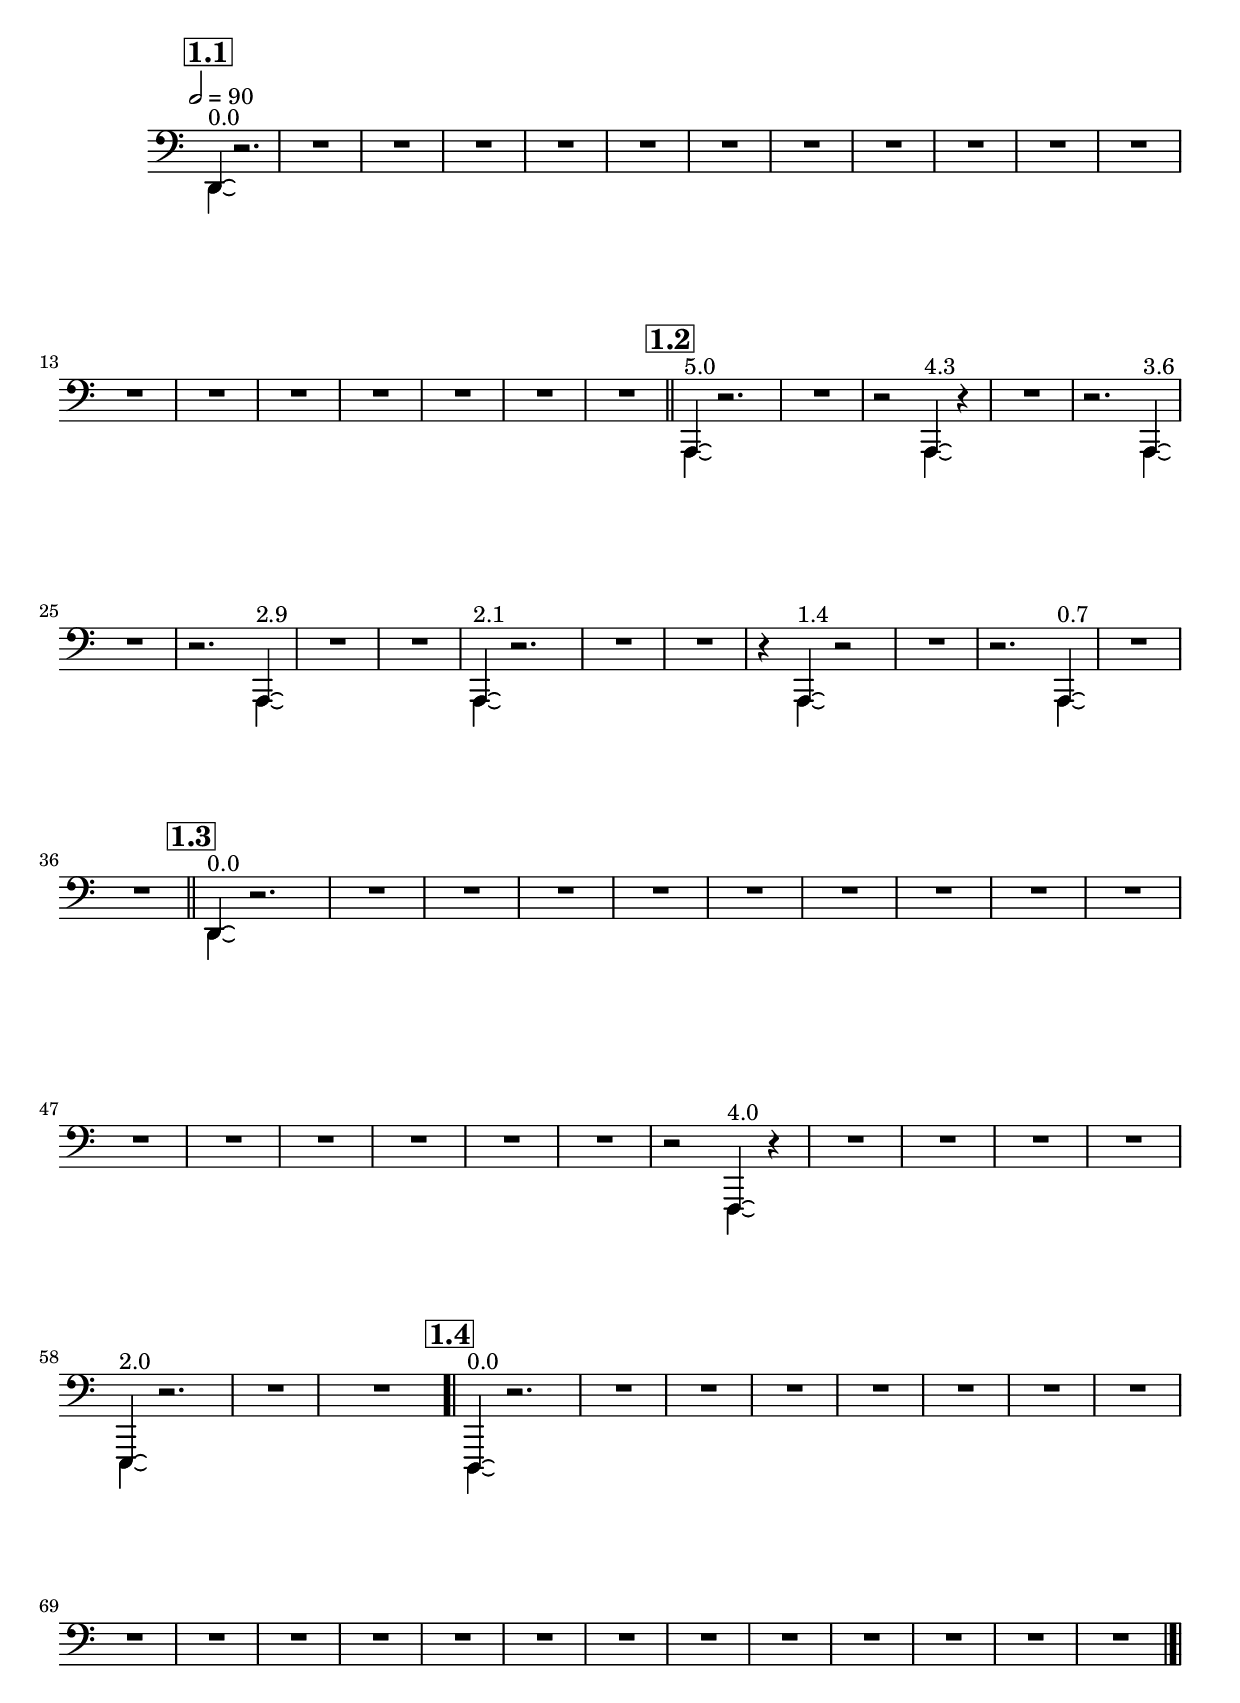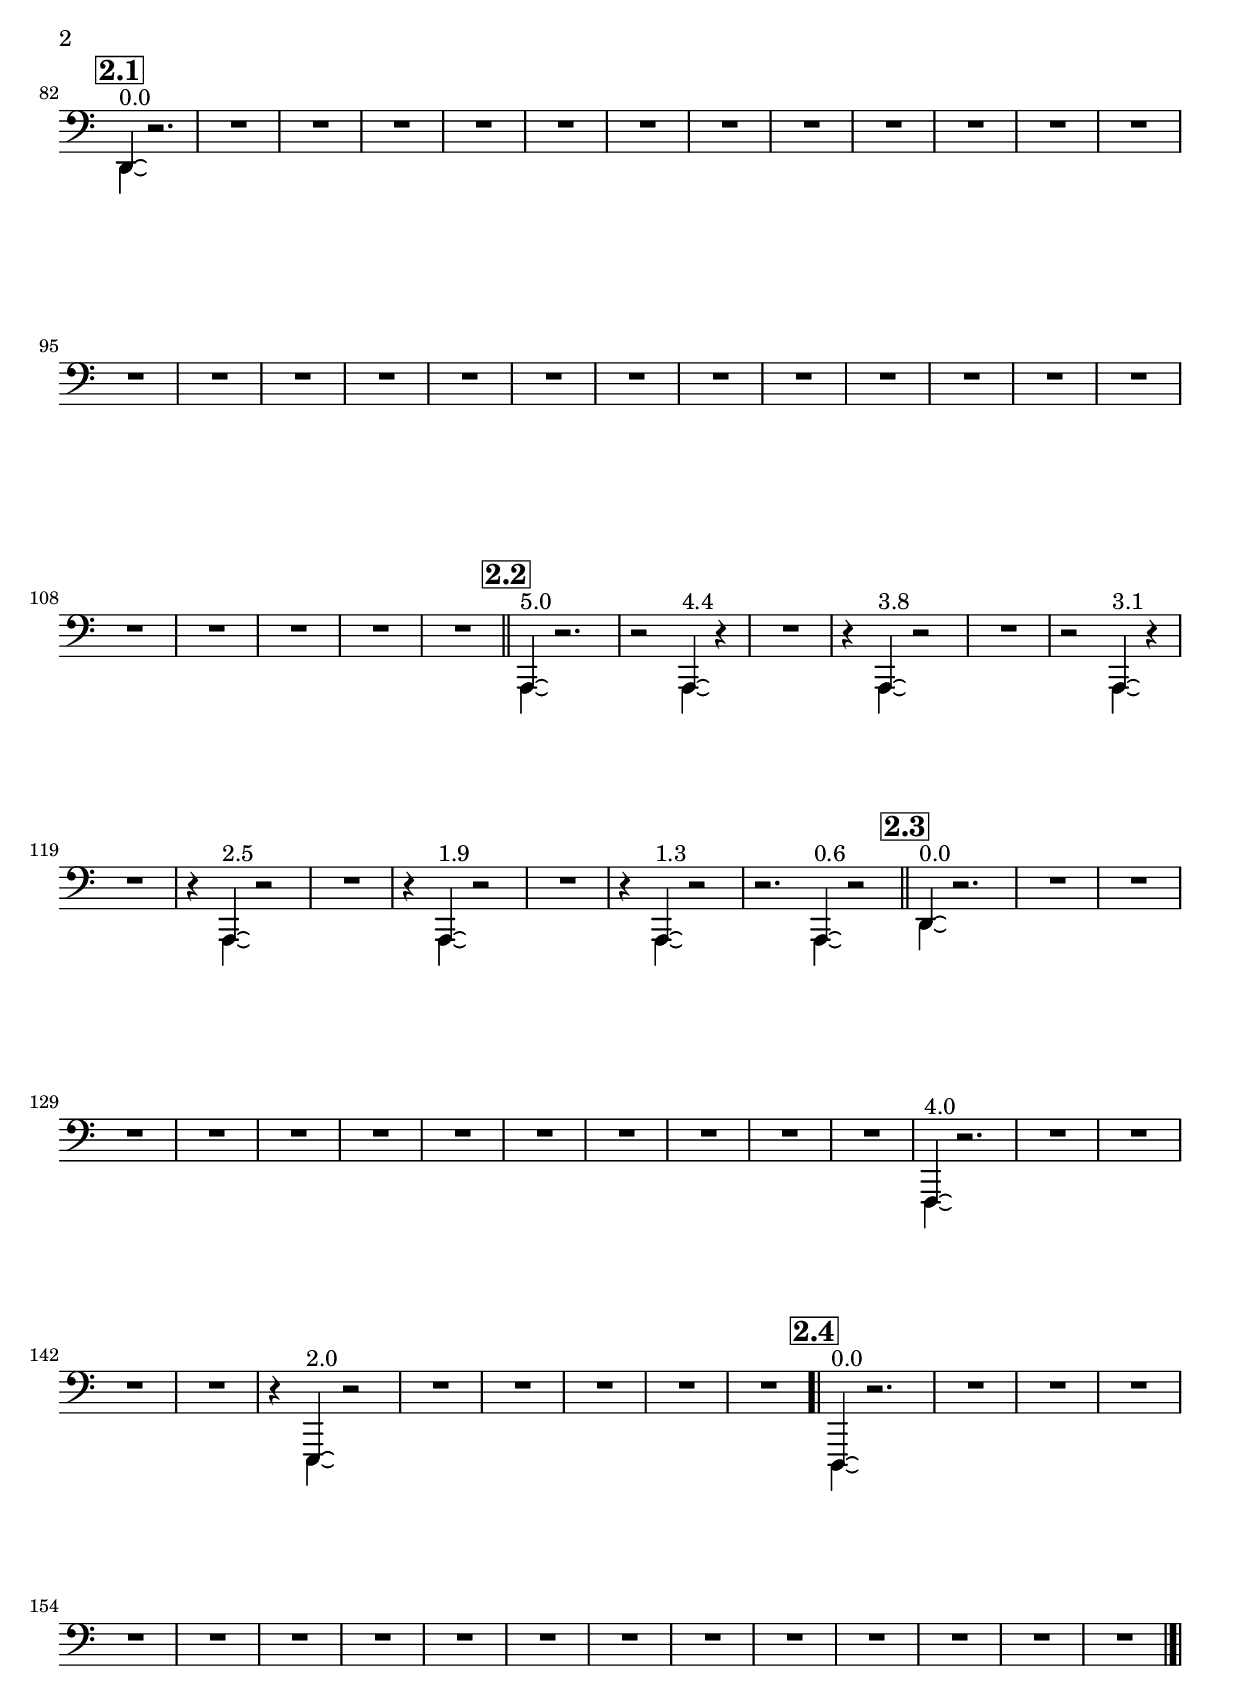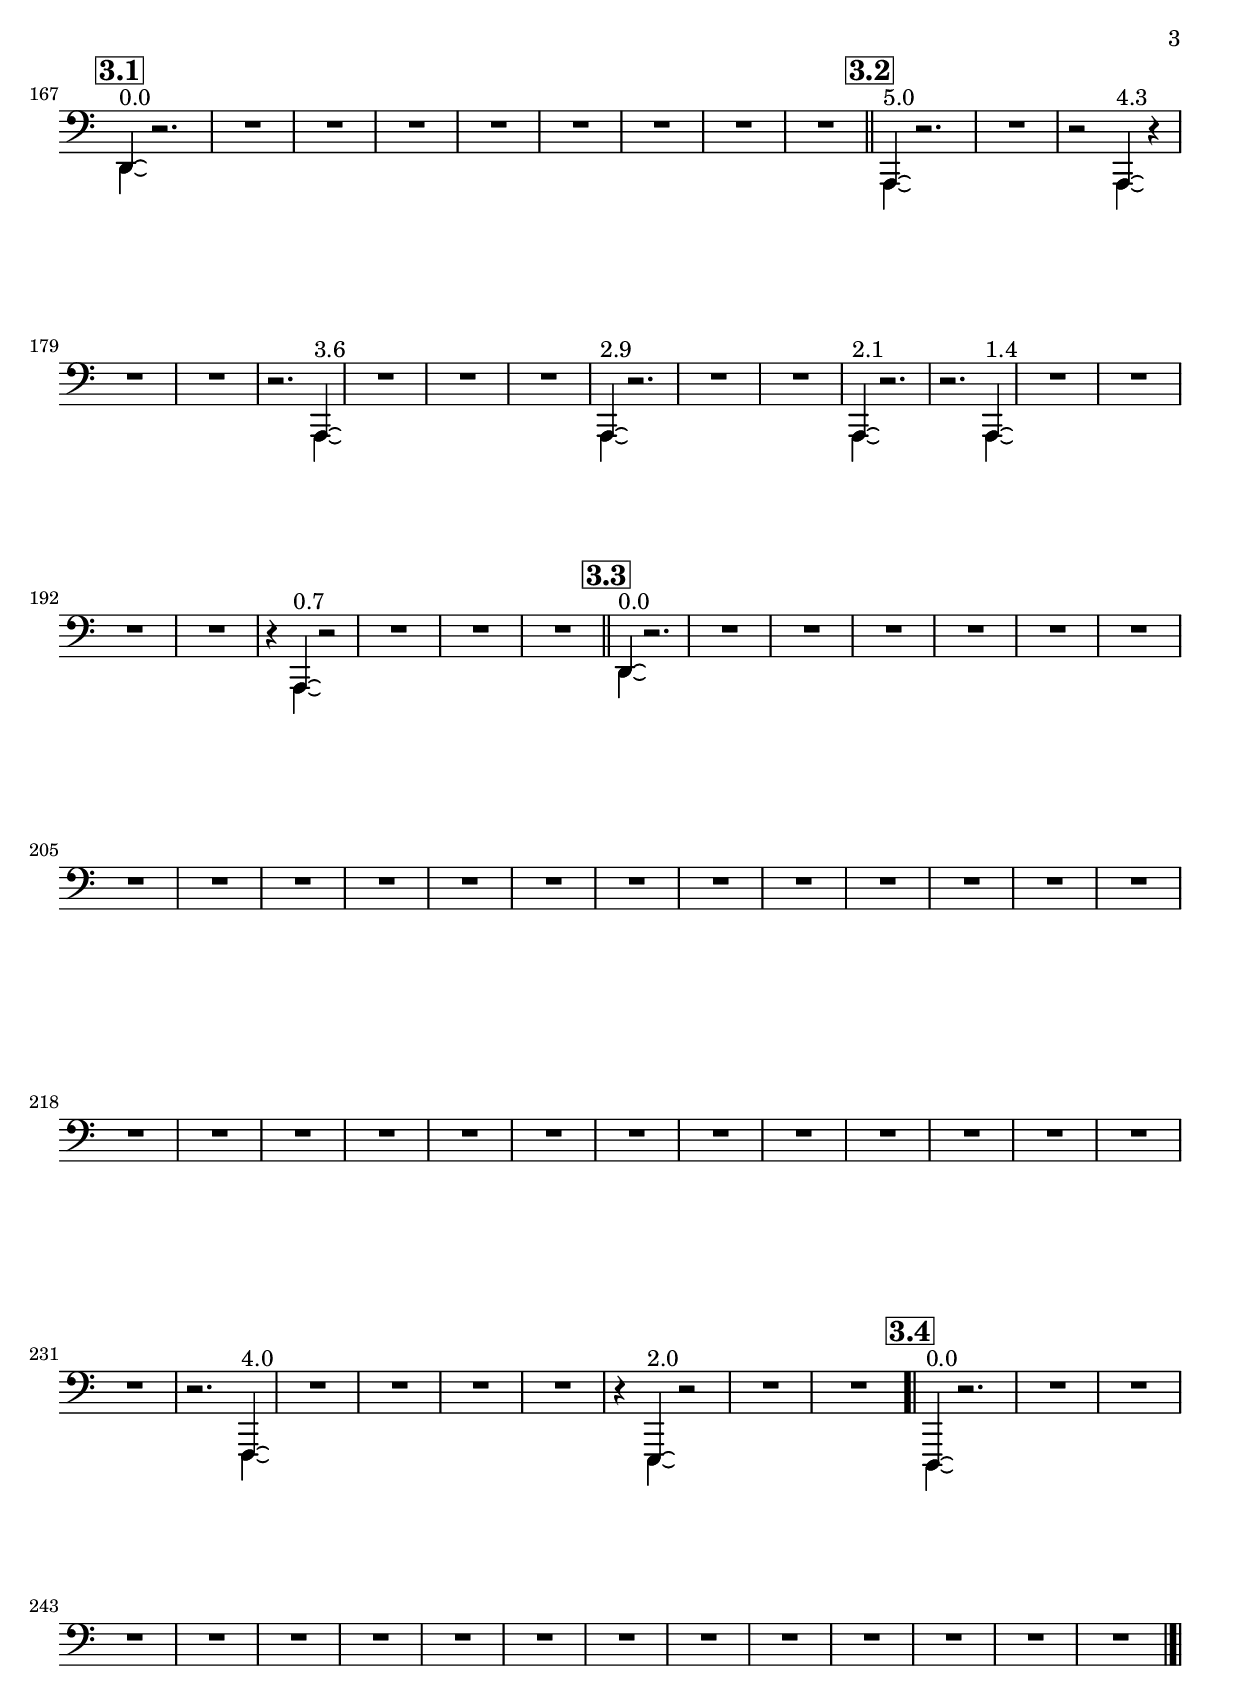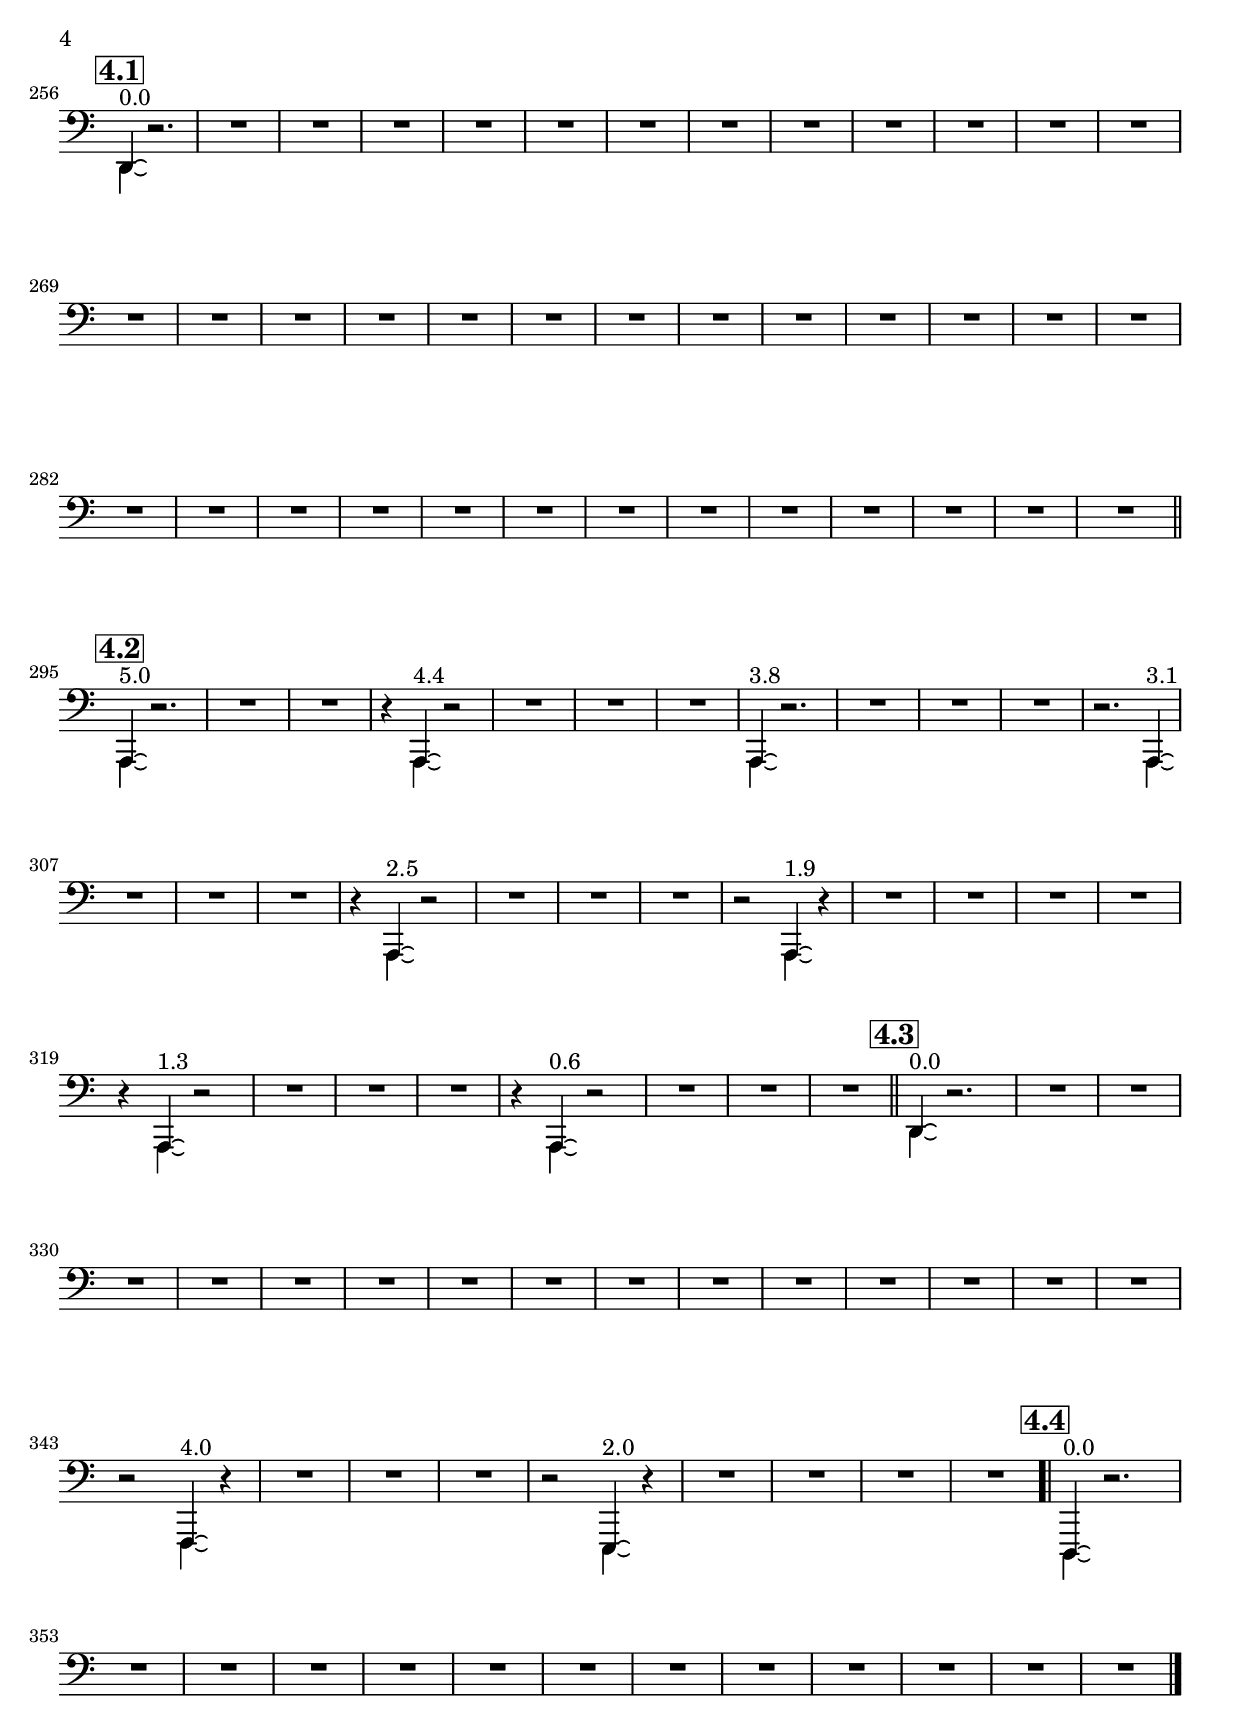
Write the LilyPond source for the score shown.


{ 
\set Score.markFormatter = #format-mark-box-numbers  \tempo 2 = 90
 \override Staff.TimeSignature #'stencil = ##f \numericTimeSignature \time 2/2
 \clef bass
  \bar "||" \mark \markup { \bold \box 1.1 } 
\time 2/2
 <<{ d,4  \laissezVibrer ^ \markup{ 0.0 }  }\\ {\new Voice { \voiceTwo d,4  \laissezVibrer }}>> \oneVoice r2. | R1 | R1 | R1 | R1 | R1 | R1 | R1 | R1 | R1 | R1 | R1 | R1 | R1 | R1 | R1 | R1 | R1 | R1 |   \bar "||" \mark \markup { \bold \box 1.2 } <<{ a,,4  \laissezVibrer ^ \markup{ 5.0 }  }\\ {\new Voice { \voiceTwo a,,4  \laissezVibrer }}>> \oneVoice r2. | R1 | r2  <<{ a,,4  \laissezVibrer ^ \markup{ 4.3 }  }\\ {\new Voice { \voiceTwo a,,4  \laissezVibrer }}>> \oneVoice r4 | R1 | r2.  <<{ a,,4  \laissezVibrer ^ \markup{ 3.6 }  }\\ {\new Voice { \voiceTwo a,,4  \laissezVibrer }}>> \oneVoice | R1 | r2.  <<{ a,,4  \laissezVibrer ^ \markup{ 2.9 }  }\\ {\new Voice { \voiceTwo a,,4  \laissezVibrer }}>> \oneVoice | R1 | R1 |  <<{ a,,4  \laissezVibrer ^ \markup{ 2.1 }  }\\ {\new Voice { \voiceTwo a,,4  \laissezVibrer }}>> \oneVoice r2. | R1 | R1 | r4  <<{ a,,4  \laissezVibrer ^ \markup{ 1.4 }  }\\ {\new Voice { \voiceTwo a,,4  \laissezVibrer }}>> \oneVoice r2 | R1 | r2.  <<{ a,,4  \laissezVibrer ^ \markup{ 0.7 }  }\\ {\new Voice { \voiceTwo a,,4  \laissezVibrer }}>> \oneVoice | R1 | R1 |   \bar "||" \mark \markup { \bold \box 1.3 } <<{ d,4  \laissezVibrer ^ \markup{ 0.0 }  }\\ {\new Voice { \voiceTwo d,4  \laissezVibrer }}>> \oneVoice r2. | R1 | R1 | R1 | R1 | R1 | R1 | R1 | R1 | R1 | R1 | R1 | R1 | R1 | R1 | R1 | r2  <<{ f,,4  \laissezVibrer ^ \markup{ 4.0 }  }\\ {\new Voice { \voiceTwo f,,4  \laissezVibrer }}>> \oneVoice r4 | R1 | R1 | R1 | R1 |  <<{ e,,4  \laissezVibrer ^ \markup{ 2.0 }  }\\ {\new Voice { \voiceTwo e,,4  \laissezVibrer }}>> \oneVoice r2. | R1 |  
\time 3/2
R1*3/2 |   \bar ".|" \mark \markup { \bold \box 1.4 } 
\time 2/2
 <<{ d,,4  \laissezVibrer ^ \markup{ 0.0 }  }\\ {\new Voice { \voiceTwo d,,4  \laissezVibrer }}>> \oneVoice r2. | R1 | R1 | R1 | R1 | R1 | R1 | R1 | R1 | R1 | R1 | R1 | R1 | R1 | R1 | R1 | R1 | R1 | R1 | R1 |  
\time 3/2
R1*3/2 |   \bar "|.|" \mark \markup { \bold \box 2.1 }
\pageBreak 
 
\time 2/2
 <<{ d,4  \laissezVibrer ^ \markup{ 0.0 }  }\\ {\new Voice { \voiceTwo d,4  \laissezVibrer }}>> \oneVoice r2. | R1 | R1 | R1 | R1 | R1 | R1 | R1 | R1 | R1 | R1 | R1 | R1 | R1 | R1 | R1 | R1 | R1 | R1 | R1 | R1 | R1 | R1 | R1 | R1 | R1 | R1 | R1 | R1 | R1 | R1 |   \bar "||" \mark \markup { \bold \box 2.2 } <<{ a,,4  \laissezVibrer ^ \markup{ 5.0 }  }\\ {\new Voice { \voiceTwo a,,4  \laissezVibrer }}>> \oneVoice r2. | r2  <<{ a,,4  \laissezVibrer ^ \markup{ 4.4 }  }\\ {\new Voice { \voiceTwo a,,4  \laissezVibrer }}>> \oneVoice r4 | R1 | r4  <<{ a,,4  \laissezVibrer ^ \markup{ 3.8 }  }\\ {\new Voice { \voiceTwo a,,4  \laissezVibrer }}>> \oneVoice r2 | R1 | r2  <<{ a,,4  \laissezVibrer ^ \markup{ 3.1 }  }\\ {\new Voice { \voiceTwo a,,4  \laissezVibrer }}>> \oneVoice r4 | R1 | r4  <<{ a,,4  \laissezVibrer ^ \markup{ 2.5 }  }\\ {\new Voice { \voiceTwo a,,4  \laissezVibrer }}>> \oneVoice r2 | R1 | r4  <<{ a,,4  \laissezVibrer ^ \markup{ 1.9 }  }\\ {\new Voice { \voiceTwo a,,4  \laissezVibrer }}>> \oneVoice r2 | R1 | r4  <<{ a,,4  \laissezVibrer ^ \markup{ 1.3 }  }\\ {\new Voice { \voiceTwo a,,4  \laissezVibrer }}>> \oneVoice r2 |  
\time 3/2
r2.  <<{ a,,4  \laissezVibrer ^ \markup{ 0.6 }  }\\ {\new Voice { \voiceTwo a,,4  \laissezVibrer }}>> \oneVoice r2 |   \bar "||" \mark \markup { \bold \box 2.3 } 
\time 2/2
 <<{ d,4  \laissezVibrer ^ \markup{ 0.0 }  }\\ {\new Voice { \voiceTwo d,4  \laissezVibrer }}>> \oneVoice r2. | R1 | R1 | R1 | R1 | R1 | R1 | R1 | R1 | R1 | R1 | R1 | R1 |  <<{ f,,4  \laissezVibrer ^ \markup{ 4.0 }  }\\ {\new Voice { \voiceTwo f,,4  \laissezVibrer }}>> \oneVoice r2. | R1 | R1 | R1 | R1 | r4  <<{ e,,4  \laissezVibrer ^ \markup{ 2.0 }  }\\ {\new Voice { \voiceTwo e,,4  \laissezVibrer }}>> \oneVoice r2 | R1 | R1 | R1 | R1 | R1 |   \bar ".|" \mark \markup { \bold \box 2.4 } <<{ d,,4  \laissezVibrer ^ \markup{ 0.0 }  }\\ {\new Voice { \voiceTwo d,,4  \laissezVibrer }}>> \oneVoice r2. | R1 | R1 | R1 | R1 | R1 | R1 | R1 | R1 | R1 | R1 | R1 | R1 | R1 | R1 | R1 | R1 |   \bar "|.|" \mark \markup { \bold \box 3.1 }
\pageBreak 
 <<{ d,4  \laissezVibrer ^ \markup{ 0.0 }  }\\ {\new Voice { \voiceTwo d,4  \laissezVibrer }}>> \oneVoice r2. | R1 | R1 | R1 | R1 | R1 | R1 | R1 | R1 |   \bar "||" \mark \markup { \bold \box 3.2 } <<{ a,,4  \laissezVibrer ^ \markup{ 5.0 }  }\\ {\new Voice { \voiceTwo a,,4  \laissezVibrer }}>> \oneVoice r2. | R1 | r2  <<{ a,,4  \laissezVibrer ^ \markup{ 4.3 }  }\\ {\new Voice { \voiceTwo a,,4  \laissezVibrer }}>> \oneVoice r4 | R1 | R1 | r2.  <<{ a,,4  \laissezVibrer ^ \markup{ 3.6 }  }\\ {\new Voice { \voiceTwo a,,4  \laissezVibrer }}>> \oneVoice | R1 | R1 | R1 |  <<{ a,,4  \laissezVibrer ^ \markup{ 2.9 }  }\\ {\new Voice { \voiceTwo a,,4  \laissezVibrer }}>> \oneVoice r2. | R1 | R1 |  <<{ a,,4  \laissezVibrer ^ \markup{ 2.1 }  }\\ {\new Voice { \voiceTwo a,,4  \laissezVibrer }}>> \oneVoice r2. | r2.  <<{ a,,4  \laissezVibrer ^ \markup{ 1.4 }  }\\ {\new Voice { \voiceTwo a,,4  \laissezVibrer }}>> \oneVoice | R1 | R1 | R1 | R1 | r4  <<{ a,,4  \laissezVibrer ^ \markup{ 0.7 }  }\\ {\new Voice { \voiceTwo a,,4  \laissezVibrer }}>> \oneVoice r2 | R1 | R1 | R1 |   \bar "||" \mark \markup { \bold \box 3.3 } <<{ d,4  \laissezVibrer ^ \markup{ 0.0 }  }\\ {\new Voice { \voiceTwo d,4  \laissezVibrer }}>> \oneVoice r2. | R1 | R1 | R1 | R1 | R1 | R1 | R1 | R1 | R1 | R1 | R1 | R1 | R1 | R1 | R1 | R1 | R1 | R1 | R1 | R1 | R1 | R1 | R1 | R1 | R1 | R1 | R1 | R1 | R1 | R1 | R1 | R1 | R1 | r2.  <<{ f,,4  \laissezVibrer ^ \markup{ 4.0 }  }\\ {\new Voice { \voiceTwo f,,4  \laissezVibrer }}>> \oneVoice | R1 | R1 | R1 | R1 | r4  <<{ e,,4  \laissezVibrer ^ \markup{ 2.0 }  }\\ {\new Voice { \voiceTwo e,,4  \laissezVibrer }}>> \oneVoice r2 | R1 |  
\time 3/2
R1*3/2 |   \bar ".|" \mark \markup { \bold \box 3.4 } 
\time 2/2
 <<{ d,,4  \laissezVibrer ^ \markup{ 0.0 }  }\\ {\new Voice { \voiceTwo d,,4  \laissezVibrer }}>> \oneVoice r2. | R1 | R1 | R1 | R1 | R1 | R1 | R1 | R1 | R1 | R1 | R1 | R1 | R1 | R1 |  
\time 3/2
R1*3/2 |   \bar "|.|" \mark \markup { \bold \box 4.1 }
\pageBreak 
 
\time 2/2
 <<{ d,4  \laissezVibrer ^ \markup{ 0.0 }  }\\ {\new Voice { \voiceTwo d,4  \laissezVibrer }}>> \oneVoice r2. | R1 | R1 | R1 | R1 | R1 | R1 | R1 | R1 | R1 | R1 | R1 | R1 | R1 | R1 | R1 | R1 | R1 | R1 | R1 | R1 | R1 | R1 | R1 | R1 | R1 | R1 | R1 | R1 | R1 | R1 | R1 | R1 | R1 | R1 | R1 | R1 | R1 |  
\time 3/2
R1*3/2 |   \bar "||" \mark \markup { \bold \box 4.2 } 
\time 2/2
 <<{ a,,4  \laissezVibrer ^ \markup{ 5.0 }  }\\ {\new Voice { \voiceTwo a,,4  \laissezVibrer }}>> \oneVoice r2. | R1 | R1 | r4  <<{ a,,4  \laissezVibrer ^ \markup{ 4.4 }  }\\ {\new Voice { \voiceTwo a,,4  \laissezVibrer }}>> \oneVoice r2 | R1 | R1 | R1 |  <<{ a,,4  \laissezVibrer ^ \markup{ 3.8 }  }\\ {\new Voice { \voiceTwo a,,4  \laissezVibrer }}>> \oneVoice r2. | R1 | R1 | R1 | r2.  <<{ a,,4  \laissezVibrer ^ \markup{ 3.1 }  }\\ {\new Voice { \voiceTwo a,,4  \laissezVibrer }}>> \oneVoice | R1 | R1 | R1 | r4  <<{ a,,4  \laissezVibrer ^ \markup{ 2.5 }  }\\ {\new Voice { \voiceTwo a,,4  \laissezVibrer }}>> \oneVoice r2 | R1 | R1 | R1 | r2  <<{ a,,4  \laissezVibrer ^ \markup{ 1.9 }  }\\ {\new Voice { \voiceTwo a,,4  \laissezVibrer }}>> \oneVoice r4 | R1 | R1 | R1 | R1 | r4  <<{ a,,4  \laissezVibrer ^ \markup{ 1.3 }  }\\ {\new Voice { \voiceTwo a,,4  \laissezVibrer }}>> \oneVoice r2 | R1 | R1 | R1 | r4  <<{ a,,4  \laissezVibrer ^ \markup{ 0.6 }  }\\ {\new Voice { \voiceTwo a,,4  \laissezVibrer }}>> \oneVoice r2 | R1 | R1 | R1 |   \bar "||" \mark \markup { \bold \box 4.3 } <<{ d,4  \laissezVibrer ^ \markup{ 0.0 }  }\\ {\new Voice { \voiceTwo d,4  \laissezVibrer }}>> \oneVoice r2. | R1 | R1 | R1 | R1 | R1 | R1 | R1 | R1 | R1 | R1 | R1 | R1 | R1 | R1 | R1 | r2  <<{ f,,4  \laissezVibrer ^ \markup{ 4.0 }  }\\ {\new Voice { \voiceTwo f,,4  \laissezVibrer }}>> \oneVoice r4 | R1 | R1 | R1 | r2  <<{ e,,4  \laissezVibrer ^ \markup{ 2.0 }  }\\ {\new Voice { \voiceTwo e,,4  \laissezVibrer }}>> \oneVoice r4 | R1 | R1 | R1 | R1 |   \bar ".|" \mark \markup { \bold \box 4.4 } <<{ d,,4  \laissezVibrer ^ \markup{ 0.0 }  }\\ {\new Voice { \voiceTwo d,,4  \laissezVibrer }}>> \oneVoice r2. | R1 | R1 | R1 | R1 | R1 | R1 | R1 | R1 | R1 | R1 | R1 | R1  ] \bar "|." } 
